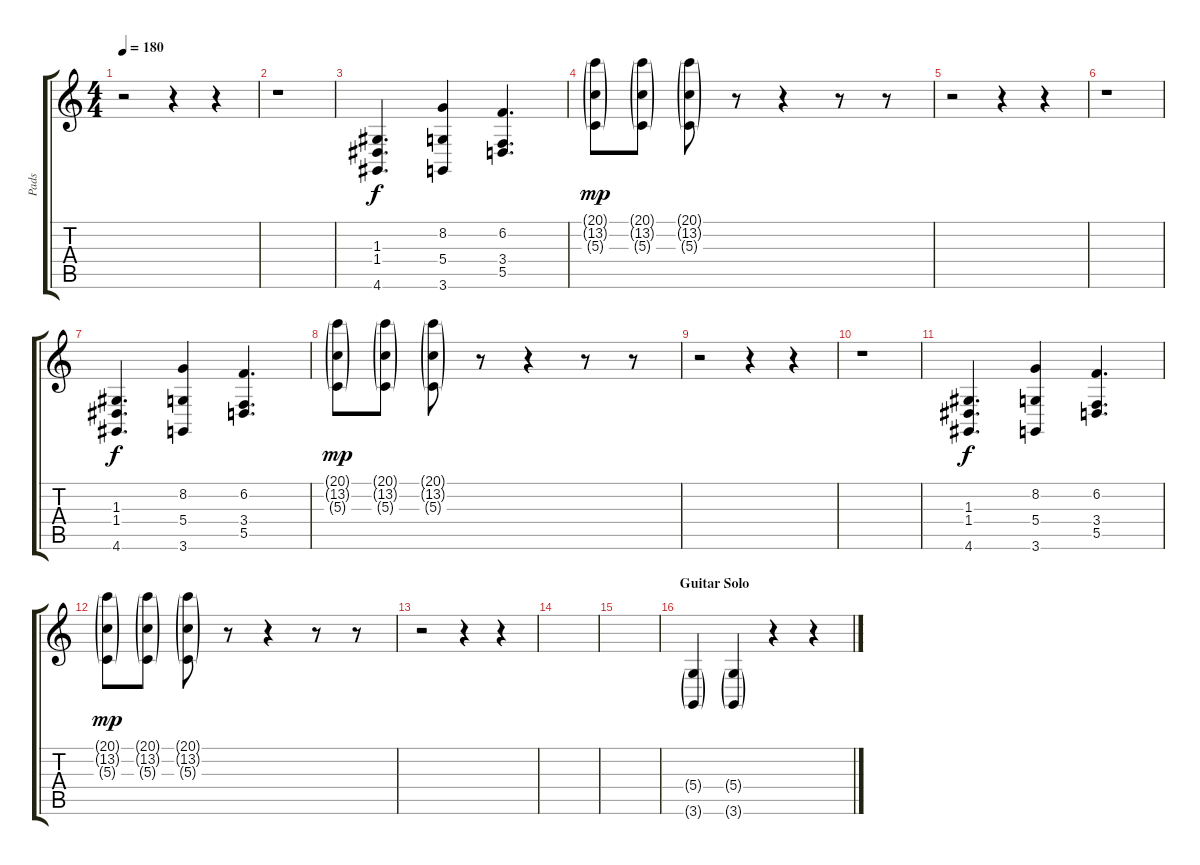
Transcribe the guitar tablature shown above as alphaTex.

\track ("Pads" "Pads") {instrument pad1newage}
\staff {score tabs}
\tuning (E4 B3 G3 D3 A2 E2) {hide}
\ts (4 4)
\tempo 180
\clef g2
\ks c
r.2{dy mp} r.4 r.4 |
r.1 |
(1.3 1.4 4.6).4{d dy f} (8.2 5.4 3.6).4 (6.2 3.4 5.5).4{d} |
(20.1{g} 13.2{g} 5.3{g}).8{dy mp} (20.1{g} 13.2{g} 5.3{g}).8 (20.1{g} 13.2{g} 5.3{g}).8 r.8 r.4 r.8 r.8 |
r.2 r.4 r.4 |
r.1 |
(1.3 1.4 4.6).4{d dy f} (8.2 5.4 3.6).4 (6.2 3.4 5.5).4{d} |
(20.1{g} 13.2{g} 5.3{g}).8{dy mp} (20.1{g} 13.2{g} 5.3{g}).8 (20.1{g} 13.2{g} 5.3{g}).8 r.8 r.4 r.8 r.8 |
r.2 r.4 r.4 |
r.1 |
(1.3 1.4 4.6).4{d dy f} (8.2 5.4 3.6).4 (6.2 3.4 5.5).4{d} |
(20.1{g} 13.2{g} 5.3{g}).8{dy mp} (20.1{g} 13.2{g} 5.3{g}).8 (20.1{g} 13.2{g} 5.3{g}).8 r.8 r.4 r.8 r.8 |
r.2 r.4 r.4 |
|
|
\section ("" "Guitar Solo")
(5.4{g} 3.6{g}).4 (5.4{g} 3.6{g}).4 r.4 r.4
